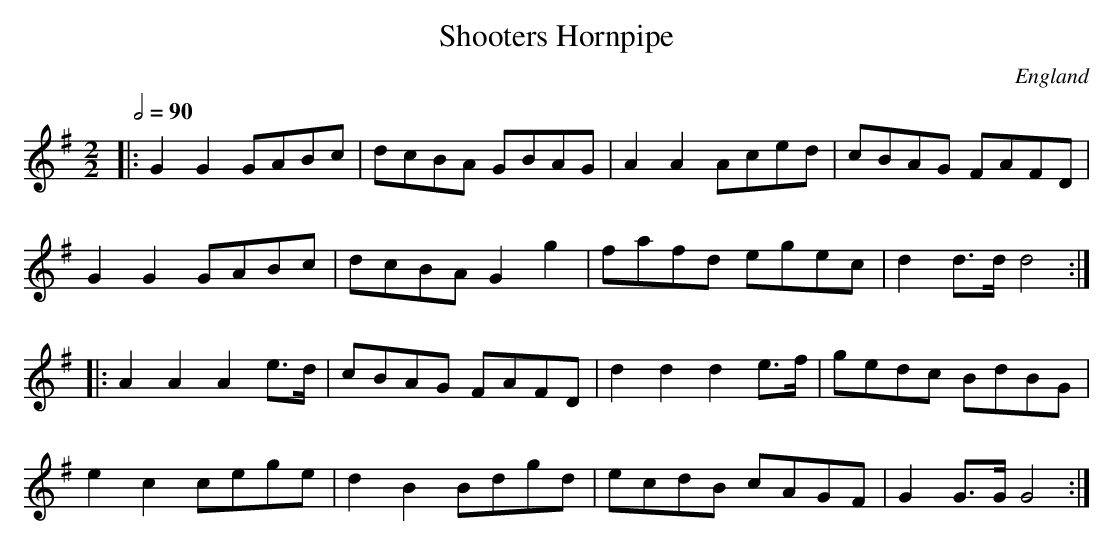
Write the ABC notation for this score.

X:1
T:Shooters Hornpipe
O:England
M:2/2
L:1/8
Q:1/2=90
K:G
|:G2G2 GABc|dcBA GBAG|A2A2 Aced|cBAG FAFD|
G2G2 GABc|dcBA G2g2|fafd egec|d2d>d d4:|]
|:A2A2 A2e>d|cBAG FAFD|d2d2 d2e>f|gedc BdBG|
e2c2 cege|d2B2 Bdgd|ecdB cAGF|G2G>G G4:|]
